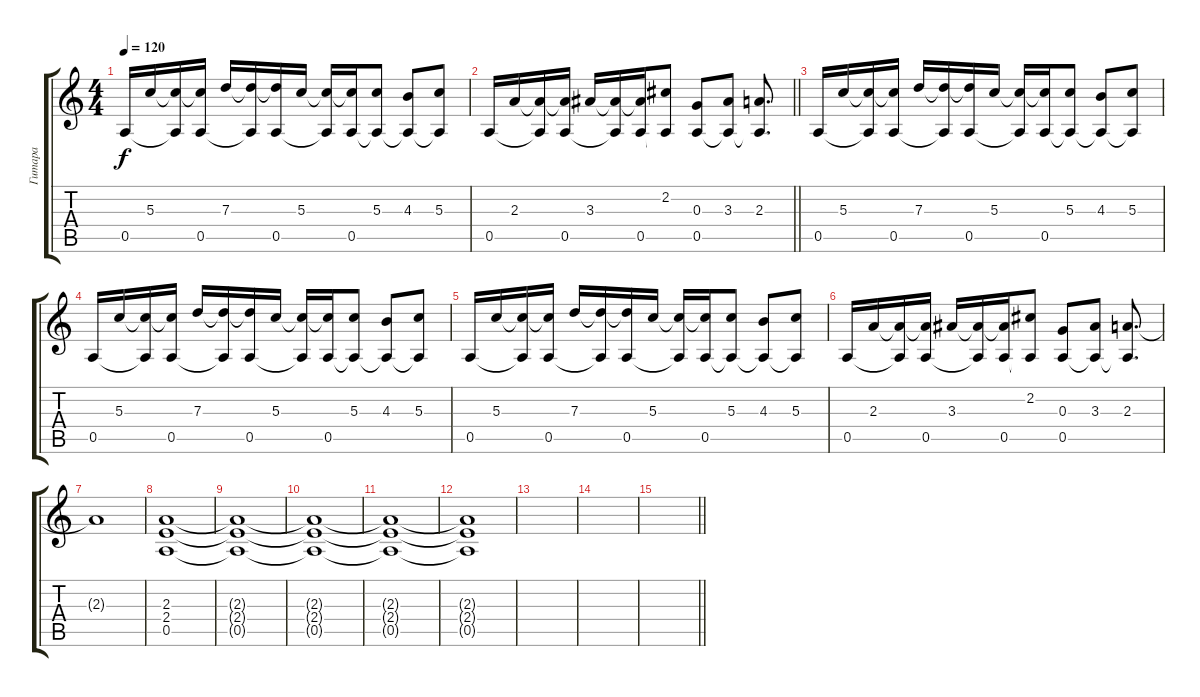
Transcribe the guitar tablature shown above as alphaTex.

\track ("Гитара" "Гитара") {instrument acousticguitarsteel}
\staff {score tabs}
\tuning (E4 B3 G3 D3 A2 E2) {hide}
\ts (4 4)
\tempo 120
\clef g2
\ks c
0.5.16{dy f} 5.3.16 (5.3{t} 0.5{t}).16 (5.3{t} 0.5).16 7.3.16 (7.3{t} 0.5{t}).16 (7.3{t} 0.5).16 5.3.16 (5.3{t} 0.5{t}).16 (5.3{t} 0.5).16 (5.3 0.5{t}).8 (4.3 0.5{t}).8 (5.3 0.5{t}).8 |
\barLineRight lightlight
0.5.16 2.3.16 (2.3{t} 0.5{t}).16 (2.3{t} 0.5).16 3.3.16 (3.3{t} 0.5{t}).16 (3.3{t} 0.5).16 (2.2 0.5{t}).8 (0.3 0.5).8 (3.3 0.5{t}).8 (2.3 0.5{t}).8{d} |
0.5.16 5.3.16 (5.3{t} 0.5{t}).16 (5.3{t} 0.5).16 7.3.16 (7.3{t} 0.5{t}).16 (7.3{t} 0.5).16 5.3.16 (5.3{t} 0.5{t}).16 (5.3{t} 0.5).16 (5.3 0.5{t}).8 (4.3 0.5{t}).8 (5.3 0.5{t}).8 |
0.5.16 5.3.16 (5.3{t} 0.5{t}).16 (5.3{t} 0.5).16 7.3.16 (7.3{t} 0.5{t}).16 (7.3{t} 0.5).16 5.3.16 (5.3{t} 0.5{t}).16 (5.3{t} 0.5).16 (5.3 0.5{t}).8 (4.3 0.5{t}).8 (5.3 0.5{t}).8 |
0.5.16 5.3.16 (5.3{t} 0.5{t}).16 (5.3{t} 0.5).16 7.3.16 (7.3{t} 0.5{t}).16 (7.3{t} 0.5).16 5.3.16 (5.3{t} 0.5{t}).16 (5.3{t} 0.5).16 (5.3 0.5{t}).8 (4.3 0.5{t}).8 (5.3 0.5{t}).8 |
0.5.16 2.3.16 (2.3{t} 0.5{t}).16 (2.3{t} 0.5).16 3.3.16 (3.3{t} 0.5{t}).16 (3.3{t} 0.5).16 (2.2 0.5{t}).8 (0.3 0.5).8 (3.3 0.5{t}).8 (2.3 0.5{t}).8{d} |
2.3{t}.1 |
(2.3 2.4 0.5).1 |
(2.3{t} 2.4{t} 0.5{t}).1 |
(2.3{t} 2.4{t} 0.5{t}).1 |
(2.3{t} 2.4{t} 0.5{t}).1 |
(2.3{t} 2.4{t} 0.5{t}).1 |
|
|
\barLineRight lightlight
